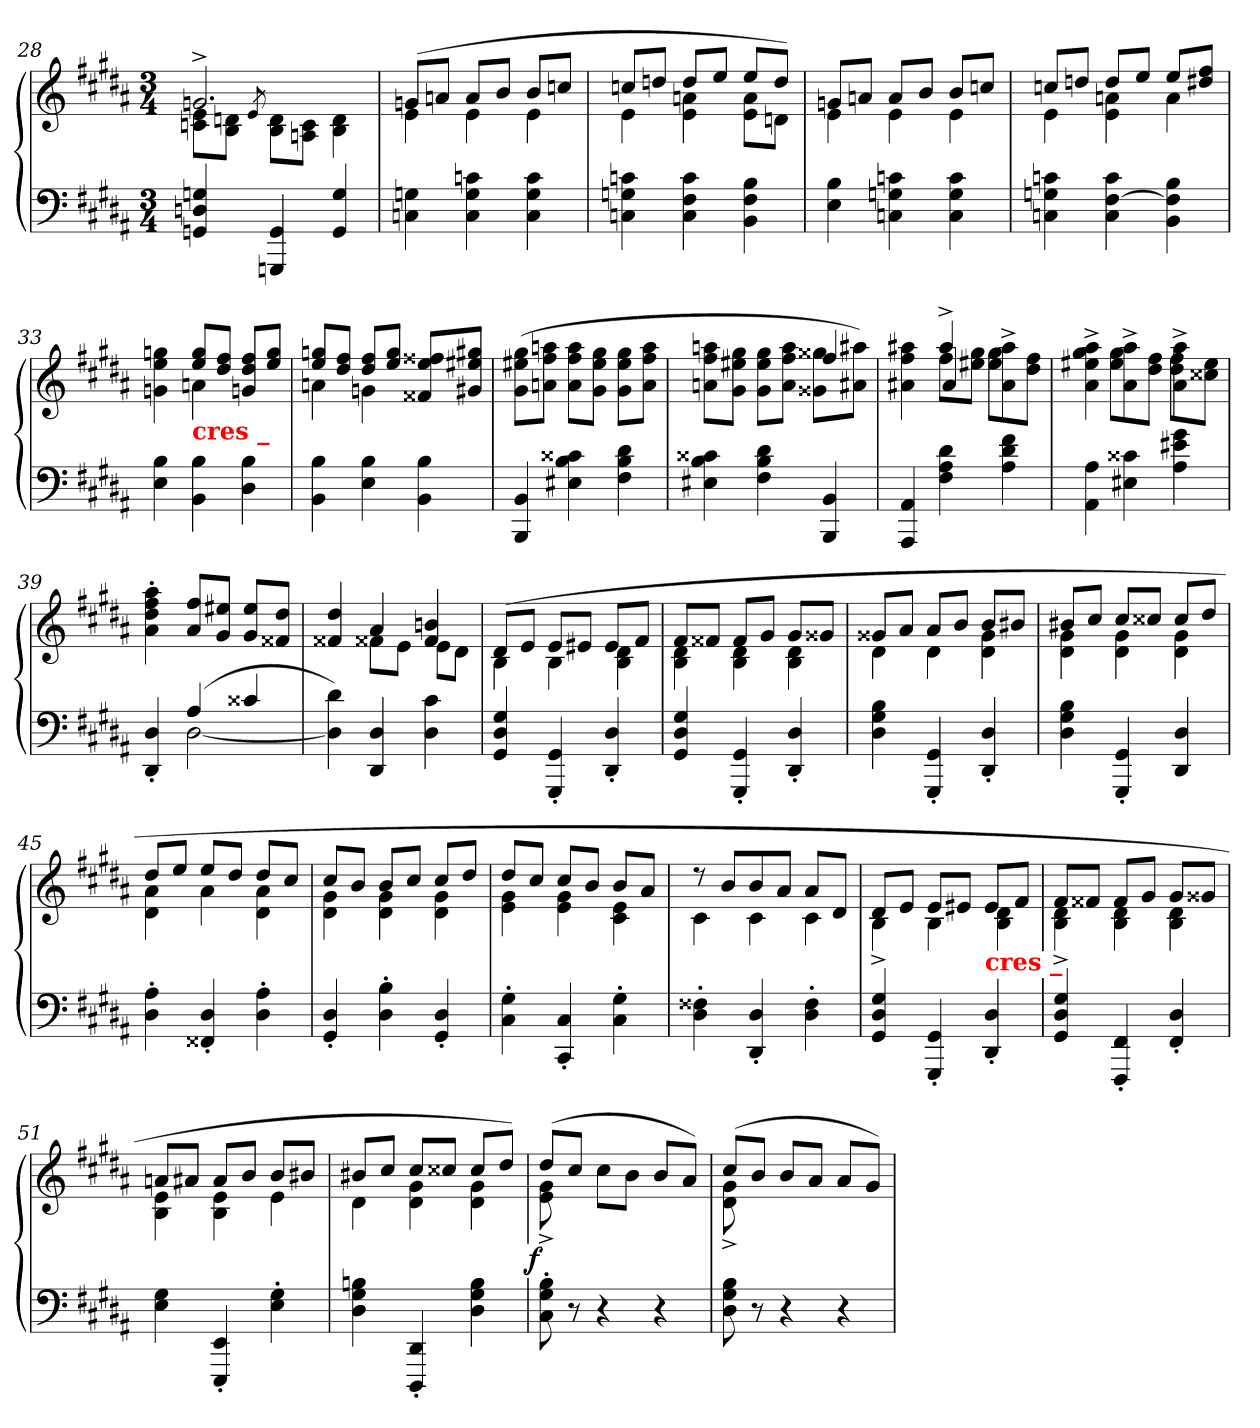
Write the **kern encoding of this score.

**kern	**kern	**dynam
*part1	*part1	*part1
*staff2	*staff1	*staff1/2
*clefF4	*clefG2	*
*k[f#c#g#d#a#]	*k[f#c#g#d#a#]	*
*B:	*B:	*
*M3/4	*M3/4	*
=28	=28	=28
*	*^	*
4Gn 4Dn 4GGn	2.gn^>	8e 8cnL	.
.	.	8dn 8BJ	.
.	.	8qe/	.
4GG 4GGGn	.	8d 8BL	.
.	.	8c 8AnJ	.
4G 4GG	.	4d 4B	.
=29	=29	=29	=29
4Gn 4Cn	(>8gnL	4e	.
.	8anJ	.	.
4cn 4G 4C	8aL	4e	.
.	8bJ	.	.
4c 4G 4C	8bL	4e	.
.	8ccnJ	.	.
=30	=30	=30	=30
4cn 4Gn 4Cn	8ccnL	4e	.
.	8ddnJ	.	.
4c 4F# 4C	8ddL	4an 4e	.
.	8eeJ	.	.
4B 4F# 4BB	8eeL	8a 8eL	.
.	8ddJ)	8dnJ	.
=31	=31	=31	=31
4B 4E	8gnL	4e	.
.	8anJ	.	.
4cn 4Gn 4Cn	8aL	4e	.
.	8bJ	.	.
4c 4G 4C	8bL	4e	.
.	8ccnJ	.	.
=32	=32	=32	=32
4cn 4Gn 4Cn	8ccnL	4e	.
.	8ddnJ	.	.
4c [4F# 4C	8ddL	4an 4e	.
.	8eeJ	.	.
4B 4F#] 4BB	8eeL	4a	.
.	8ff# 8dd#XJ	.	.
=33	=33	=33	=33
4B 4E	4ggn\ 4ee\ 4gn\	4ryy	.
!	!LO:TX:b:B:color=red:t=cres _	!	!
4B 4BB	8gg/ 8ee/L	4an	.
.	8ff# 8dd#J	.	.
4B 4D#	8ff#/ 8dd#/ 8gn/L	4ryy	.
.	8gg 8eeJ	.	.
=34	=34	=34	=34
4B 4BB	8ggn 8eeL	4an	.
.	8ff# 8dd#J	.	.
4B 4E	8ff# 8dd#L	4gn	.
.	8gg 8eeJ	.	.
4B 4BB	8ff##X/ 8ee/ 8f##X/L	4ryy	.
.	8gg#X 8ee#X 8g#XJ	.	.
*	*v	*v	*
=35	=35	=35
4BB 4BBB	(>8gg# 8ee#X 8g#L	.
.	8aan 8ff# 8anJ	.
4c##X 4B 4E#X	8aa 8ff# 8aL	.
.	8gg# 8ee# 8g#J	.
4d# 4B 4F#	8gg# 8ee# 8g#L	.
.	8aa 8ff# 8aJ	.
=36	=36	=36
*	*^	*
4c##X 4B 4E#X	8aan 8ff# 8anL	2ryy	.
.	8gg# 8ee#X 8g#J	.	.
4d# 4B 4F#	8gg# 8ee# 8g#L	.	.
.	8aa 8ff# 8aJ	.	.
4BB 4BBB	4ff#/	8gg##X\ 8g##X\L	.
.	.	8aa#X 8a#XJ)	.
=37	=37	=37	=37
*	*	*^	*
4AA# 4AAA#	4aa#X\ 4ff#\ 4a#X\	4ryy	4ryy	.
4d# 4A# 4F#	4aa#^>/	8ff#\L	4a#	.
.	.	8gg# 8ee#XJ	.	.
4f# 4d# 4A#	4aa#^>\ 4a#^>\	8gg#\ 8ee#\L	4ryy	.
.	.	8ff# 8dd#J	.	.
*	*	*v	*v	*
=38	=38	=38	=38
4A# 4AA#	4aa#^>\ 4gg#^>\ 4ee#X^>\ 4a#^>\	4ryy	.
4c##X 4E#X	4aa#^>\ 4a#^>\	8gg#\ 8ee#\L	.
.	.	8ff# 8dd#J	.
4g# 4e#X 4A#	4aa#^>\ 4a#^>\	8ff#\ 8dd#\L	.
.	.	8ee# 8cc##XJ	.
*	*v	*v	*
=39	=39	=39
*^	*	*
4D#'< 4DD#'<	4ryy	4aa#'> 4ff#'> 4dd#'> 4a#'>	.
(>4A#	[2D#	8ff#/ 8a#/L	.
.	.	8ee#X 8g#J	.
4c##X	.	8ee#/ 8g#/L	.
.	.	8dd# 8f##XJ	.
*v	*v	*	*
=40	=40	=40
*	*^	*
4d# 4D#])	4dd# 4f##X	4ryy	.
4D# 4DD#	4a#	8f##XL	.
.	.	8eJ	.
4c# 4D#	4bn 4f##	8eL	.
.	.	8d#J	.
=41	=41	=41	=41
4G# 4D# 4GG#	(>8d#L	4B	.
.	8eJ	.	.
4GG#'< 4GGG#'<	8eL	4B	.
.	8e#XJ	.	.
4D#'< 4DD#'<	8e#L	4d# 4B	.
.	8f#J	.	.
=42	=42	=42	=42
4G# 4D# 4GG#	8f#L	4d# 4B	.
.	8f##XJ	.	.
4GG#'< 4GGG#'<	8f##L	4d# 4B	.
.	8g#J	.	.
4D#'< 4DD#'<	8g#L	4d# 4B	.
.	8g##XJ	.	.
=43	=43	=43	=43
4B 4G# 4D#	8g##XL	4d#	.
.	8a#J	.	.
4GG#'< 4GGG#'<	8a#L	4d#	.
.	8bJ	.	.
4D#'< 4DD#'<	8bL	4g## 4d#	.
.	8b#XJ	.	.
=44	=44	=44	=44
4B 4G# 4D#	8b#XL	4g# 4d#	.
.	8cc#J	.	.
4GG#'< 4GGG#'<	8cc#L	4g# 4d#	.
.	8cc##XJ	.	.
4D# 4DD#	8cc##L	4g# 4d#	.
.	8dd#J	.	.
=45	=45	=45	=45
4A#'> 4D#'>	8dd#L	4a# 4d#	.
.	8eeJ	.	.
4D#'< 4FF##X'<	8eeL	4a#	.
.	8dd#J	.	.
4A#'> 4D#'>	8dd#L	4a# 4d#	.
.	8cc#J	.	.
=46	=46	=46	=46
4D#'< 4GG#'<	8cc#L	4g# 4d#	.
.	8bJ	.	.
4B'> 4D#'>	8bL	4g# 4d#	.
.	8cc#J	.	.
4D#'< 4GG#'<	8cc#L	4g# 4d#	.
.	8dd#J	.	.
=47	=47	=47	=47
4G#'> 4C#'>	8dd#L	4g# 4e	.
.	8cc#J	.	.
4C#'< 4CC#'<	8cc#L	4g# 4e	.
.	8bJ	.	.
4G#'> 4C#'>	8bL	4e 4c#	.
.	8a#J	.	.
=48	=48	=48	=48
4F##X'> 4D#'>	8rdd	4c#	.
.	8bL	.	.
4D#'< 4DD#'<	8b	4c#	.
.	8a#J	.	.
4F##'> 4D#'>	8a#L	4c#	.
.	8d#J	.	.
=49	=49	=49	=49
4G# 4D# 4GG#	8d#L	4B^<	.
.	8eJ	.	.
4GG#'< 4GGG#'<	8eL	4B	.
.	8e#XJ	.	.
!	!LO:TX:b:B:color=red:t=cres _	!	!
4D#'< 4DD#'<	8e#L	4d# 4B	.
.	8f#J	.	.
=50	=50	=50	=50
4G# 4D# 4GG#	8f#L	4d#^< 4B^<	.
.	8f##XJ	.	.
4FF#'< 4FFF#'<	8f##L	4d# 4B	.
.	8g#J	.	.
4D#'< 4FF#'<	8g#L	4d# 4B	.
.	8g##XJ	.	.
=51	=51	=51	=51
4G# 4E	8anL	4e 4B	.
.	8a#XJ	.	.
4EE'< 4EEE'<	8a#L	4e 4B	.
.	8bJ	.	.
4G#'> 4E'>	8bL	4e	.
.	8b#XJ	.	.
=52	=52	=52	=52
4Bn 4G# 4D#	8b#XL	4d#	.
.	8cc#J	.	.
4DD#'< 4DDD#'<	8cc#L	4g# 4d#	.
.	8cc##XJ	.	.
4B 4G# 4D#	8cc##L	4g# 4d#	.
.	8dd#J)	.	.
=53	=53	=53	=53
!	!	!	!LO:DY:rj
8B'> 8G#'> 8C#'>	(>8dd#L	8g#^< 8e^<	f
8r	8cc#J	8ryy	.
4r	8cc#L	2ryy	.
.	8bJ	.	.
4r	8bL	.	.
.	8a#J)	.	.
=54	=54	=54	=54
8B 8G# 8D#	(>8cc#L	8g#^< 8d#^<	.
8r	8bJ	8ryy	.
4r	8bL	2ryy	.
.	8a#J	.	.
4r	8a#L	.	.
.	8g#J)	.	.
*	*v	*v	*
=	=	=
*-	*-	*-
